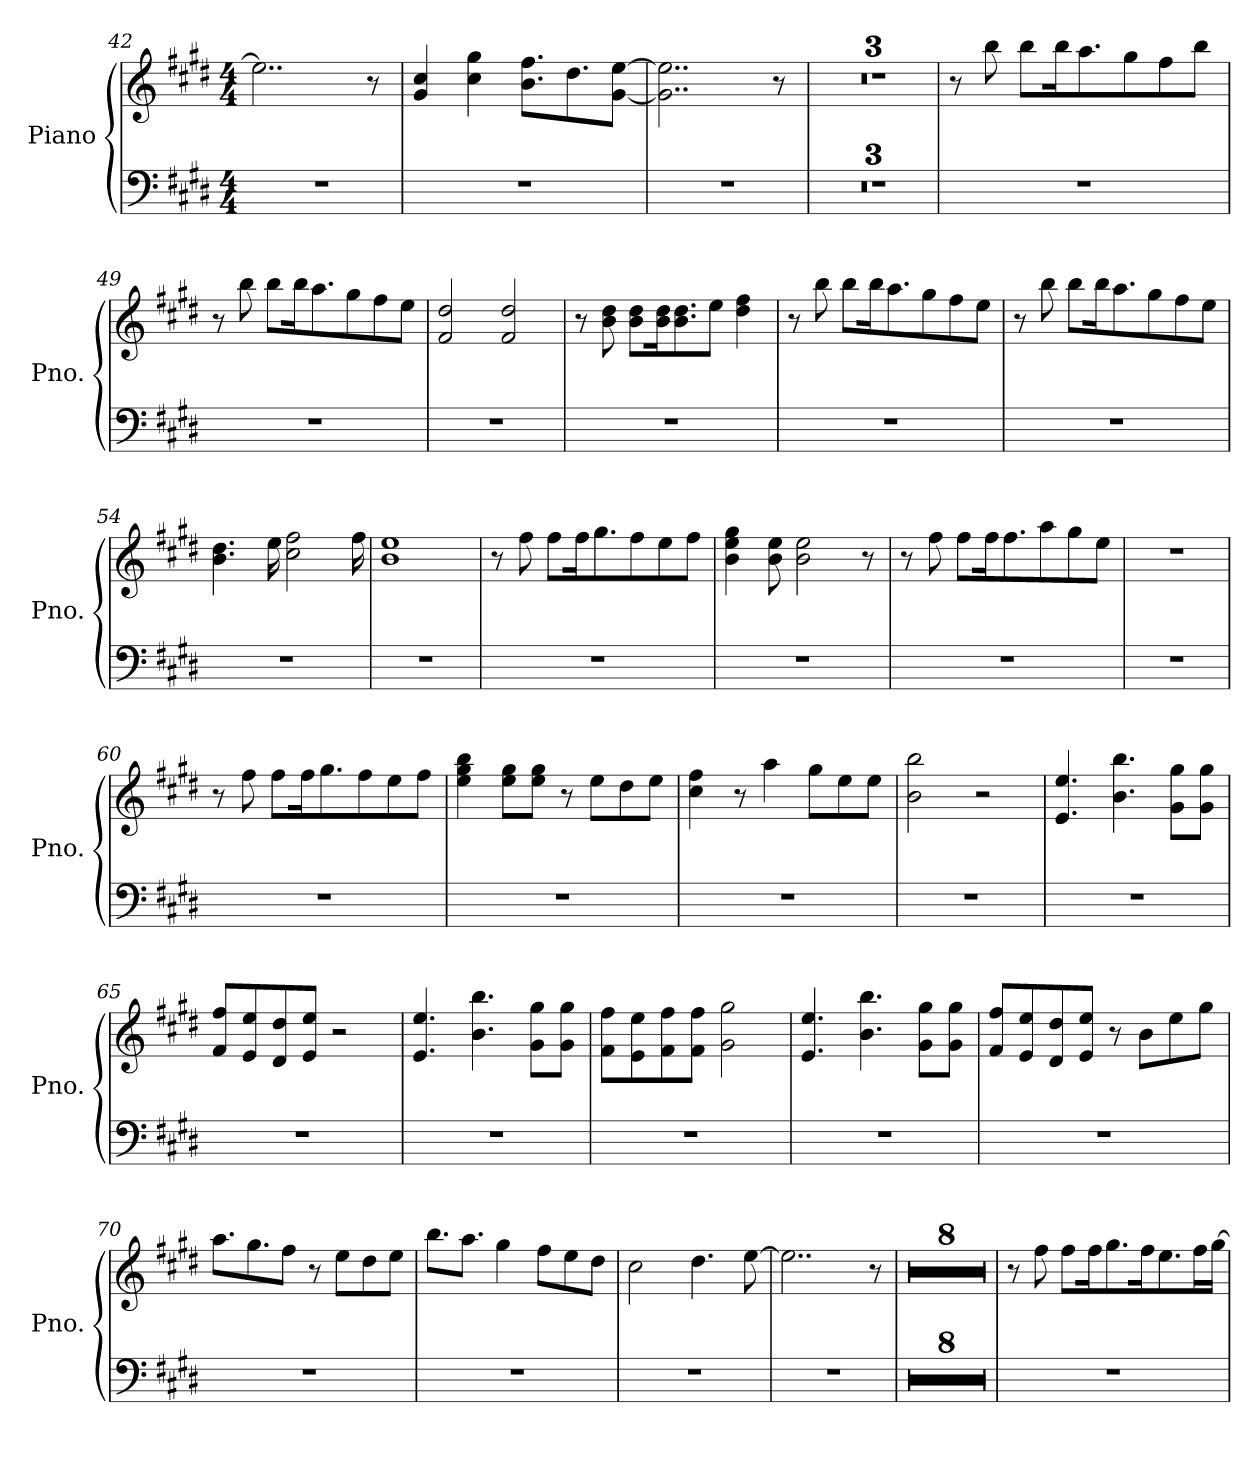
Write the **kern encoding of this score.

**kern	**kern
*part1	*part1
*staff2	*staff1
*I"Piano	*
*I'Pno.	*
*clefF4	*clefG2
*k[f#c#g#d#]	*k[f#c#g#d#]
*M4/4	*M4/4
=42	=42
1r	2..ee\]
.	8r
=43	=43
1r	4g#/ 4cc#/
.	4cc#\ 4gg#\
.	8.b\ 8.ff#\L
.	8.dd#\
.	[8g#\ [8ee\J
=44	=44
1r	2..g#\] 2..ee\]
.	8r
=45	=45
1r	1r
=46	=46
1r	1r
=47	=47
1r	1r
=48	=48
1r	8r
.	8bb\
.	8bb\L
.	16bb\K
.	8.aa\
.	8gg#\
.	8ff#\
.	8bb\J
!!LO:LB:g=z
=49	=49
1r	8r
.	8bb\
.	8bb\L
.	16bb\K
.	8.aa\
.	8gg#\
.	8ff#\
.	8ee\J
=50	=50
1r	2f#/ 2dd#/
.	2f#/ 2dd#/
=51	=51
1r	8r
.	8b\ 8dd#\
.	8b\ 8dd#\L
.	16b\ 16dd#\K
.	8.b\ 8.dd#\
.	8ee\J
.	4dd#\ 4ff#\
=52	=52
1r	8r
.	8bb\
.	8bb\L
.	16bb\K
.	8.aa\
.	8gg#\
.	8ff#\
.	8ee\J
!!LO:PB:g=z
=53	=53
1r	8r
.	8bb\
.	8bb\L
.	16bb\K
.	8.aa\
.	8gg#\
.	8ff#\
.	8ee\J
=54	=54
1r	4.b\ 4.dd#\
.	16ee\
.	2cc#\ 2ff#\
.	16ff#\
=55	=55
1r	1b 1ee
=56	=56
1r	8r
.	8ff#\
.	8ff#\L
.	16ff#\K
.	8.gg#\
.	8ff#\
.	8ee\
.	8ff#\J
=57	=57
1r	4b\ 4ee\ 4gg#\
.	8b\ 8ee\
.	2b\ 2ee\
.	8r
!!LO:LB:g=z
=58	=58
1r	8r
.	8ff#\
.	8ff#\L
.	16ff#\K
.	8.ff#\
.	8aa\
.	8gg#\
.	8ee\J
=59	=59
1r	1r
=60	=60
1r	8r
.	8ff#\
.	8ff#\L
.	16ff#\K
.	8.gg#\
.	8ff#\
.	8ee\
.	8ff#\J
=61	=61
1r	4ee\ 4gg#\ 4bb\
.	8ee\ 8gg#\L
.	8ee\ 8gg#\J
.	8r
.	8ee\L
.	8dd#\
.	8ee\J
=62	=62
1r	4cc#\ 4ff#\
.	8r
.	4aa\
.	8gg#\L
.	8ee\
.	8ee\J
=63	=63
1r	2b\ 2bb\
.	2r
!!LO:LB:g=z
=64	=64
1r	4.e/ 4.ee/
.	4.b\ 4.bb\
.	8g#\ 8gg#\L
.	8g#\ 8gg#\J
=65	=65
1r	8f#/ 8ff#/L
.	8e/ 8ee/
.	8d#/ 8dd#/
.	8e/ 8ee/J
.	2r
=66	=66
1r	4.e/ 4.ee/
.	4.b\ 4.bb\
.	8g#\ 8gg#\L
.	8g#\ 8gg#\J
=67	=67
1r	8f#\ 8ff#\L
.	8e\ 8ee\
.	8f#\ 8ff#\
.	8f#\ 8ff#\J
.	2g#\ 2gg#\
=68	=68
1r	4.e/ 4.ee/
.	4.b\ 4.bb\
.	8g#\ 8gg#\L
.	8g#\ 8gg#\J
=69	=69
1r	8f#/ 8ff#/L
.	8e/ 8ee/
.	8d#/ 8dd#/
.	8e/ 8ee/J
.	8r
.	8b\L
.	8ee\
.	8gg#\J
!!LO:LB:g=z
=70	=70
1r	8.aa\L
.	8.gg#\
.	8ff#\J
.	8r
.	8ee\L
.	8dd#\
.	8ee\J
=71	=71
1r	8.bb\L
.	8.aa\J
.	4gg#\
.	8ff#\L
.	8ee\
.	8dd#\J
=72	=72
1r	2cc#\
.	4.dd#\
.	[8ee\
=73	=73
1r	2..ee\]
.	8r
=74	=74
1r	1r
=75	=75
1r	1r
=76	=76
1r	1r
=77	=77
1r	1r
=78	=78
1r	1r
!!LO:LB:g=z
=79	=79
1r	1r
=80	=80
1r	1r
=81	=81
1r	1r
=82	=82
1r	8r
.	8ff#\
.	8ff#\L
.	16ff#\K
.	8.gg#\
.	16ff#\K
.	8.ee\
.	16ff#\L
.	[16gg#\JJ
=	=
*-	*-
